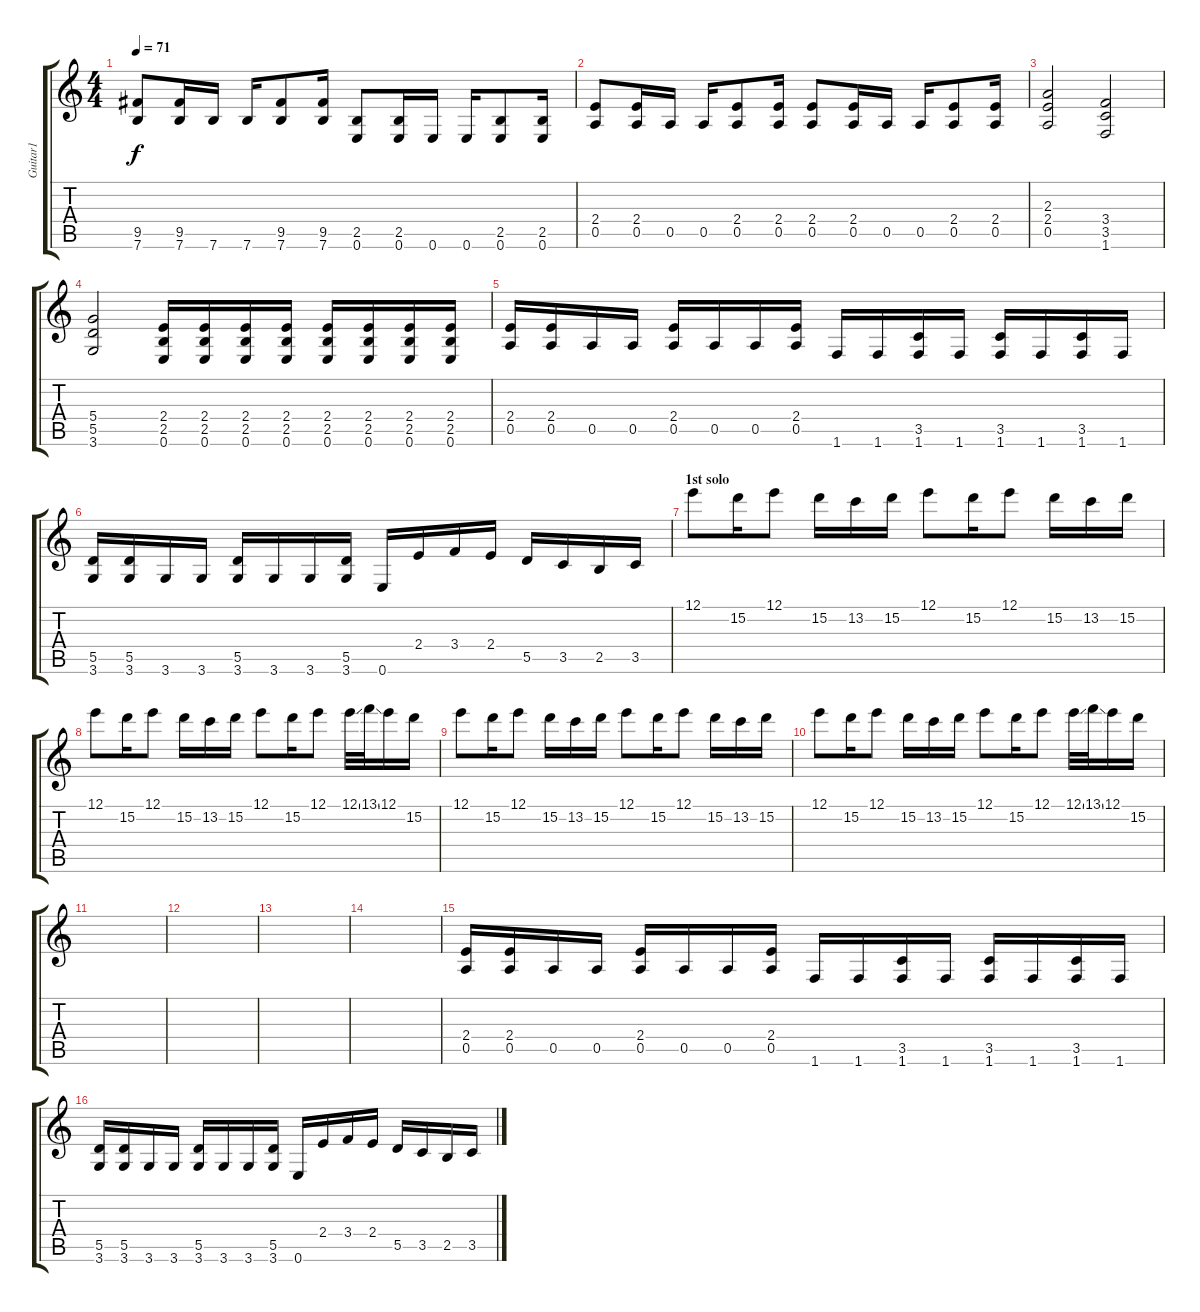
\track ("Guitar1" "Guitar1") {instrument overdrivenguitar}
\staff {score tabs}
\tuning (E4 B3 G3 D3 A2 E2) {hide}
\ts (4 4)
\tempo 71
\clef g2
\ks c
(9.5 7.6).8{dy f} (9.5 7.6).16 7.6.16 7.6.16 (9.5 7.6).8 (9.5 7.6).16 (2.5 0.6).8 (2.5 0.6).16 0.6.16 0.6.16 (2.5 0.6).8 (2.5 0.6).16 |
(2.4 0.5).8 (2.4 0.5).16 0.5.16 0.5.16 (2.4 0.5).8 (2.4 0.5).16 (2.4 0.5).8 (2.4 0.5).16 0.5.16 0.5.16 (2.4 0.5).8 (2.4 0.5).16 |
(2.3 2.4 0.5).2 (3.4 3.5 1.6).2 |
(5.4 5.5 3.6).2 (2.4 2.5 0.6).16 (2.4 2.5 0.6).16 (2.4 2.5 0.6).16 (2.4 2.5 0.6).16 (2.4 2.5 0.6).16 (2.4 2.5 0.6).16 (2.4 2.5 0.6).16 (2.4 2.5 0.6).16 |
(2.4 0.5).16 (2.4 0.5).16 0.5.16 0.5.16 (2.4 0.5).16 0.5.16 0.5.16 (2.4 0.5).16 1.6.16 1.6.16 (3.5 1.6).16 1.6.16 (3.5 1.6).16 1.6.16 (3.5 1.6).16 1.6.16 |
(5.5 3.6).16 (5.5 3.6).16 3.6.16 3.6.16 (5.5 3.6).16 3.6.16 3.6.16 (5.5 3.6).16 0.6.16 2.4.16 3.4.16 2.4.16 5.5.16 3.5.16 2.5.16 3.5.16 |
\section ("" "1st solo")
12.1.8 15.2.16 12.1.8 15.2.16 13.2.16 15.2.16 12.1.8 15.2.16 12.1.8 15.2.16 13.2.16 15.2.16 |
12.1.8 15.2.16 12.1.8 15.2.16 13.2.16 15.2.16 12.1.8 15.2.16 12.1.8 12.1{ss}.32 13.1{ss}.32 12.1.16 15.2.16 |
12.1.8 15.2.16 12.1.8 15.2.16 13.2.16 15.2.16 12.1.8 15.2.16 12.1.8 15.2.16 13.2.16 15.2.16 |
12.1.8 15.2.16 12.1.8 15.2.16 13.2.16 15.2.16 12.1.8 15.2.16 12.1.8 12.1{ss}.32 13.1{ss}.32 12.1.16 15.2.16 |
|
|
|
|
(2.4 0.5).16 (2.4 0.5).16 0.5.16 0.5.16 (2.4 0.5).16 0.5.16 0.5.16 (2.4 0.5).16 1.6.16 1.6.16 (3.5 1.6).16 1.6.16 (3.5 1.6).16 1.6.16 (3.5 1.6).16 1.6.16 |
(5.5 3.6).16 (5.5 3.6).16 3.6.16 3.6.16 (5.5 3.6).16 3.6.16 3.6.16 (5.5 3.6).16 0.6.16 2.4.16 3.4.16 2.4.16 5.5.16 3.5.16 2.5.16 3.5.16
